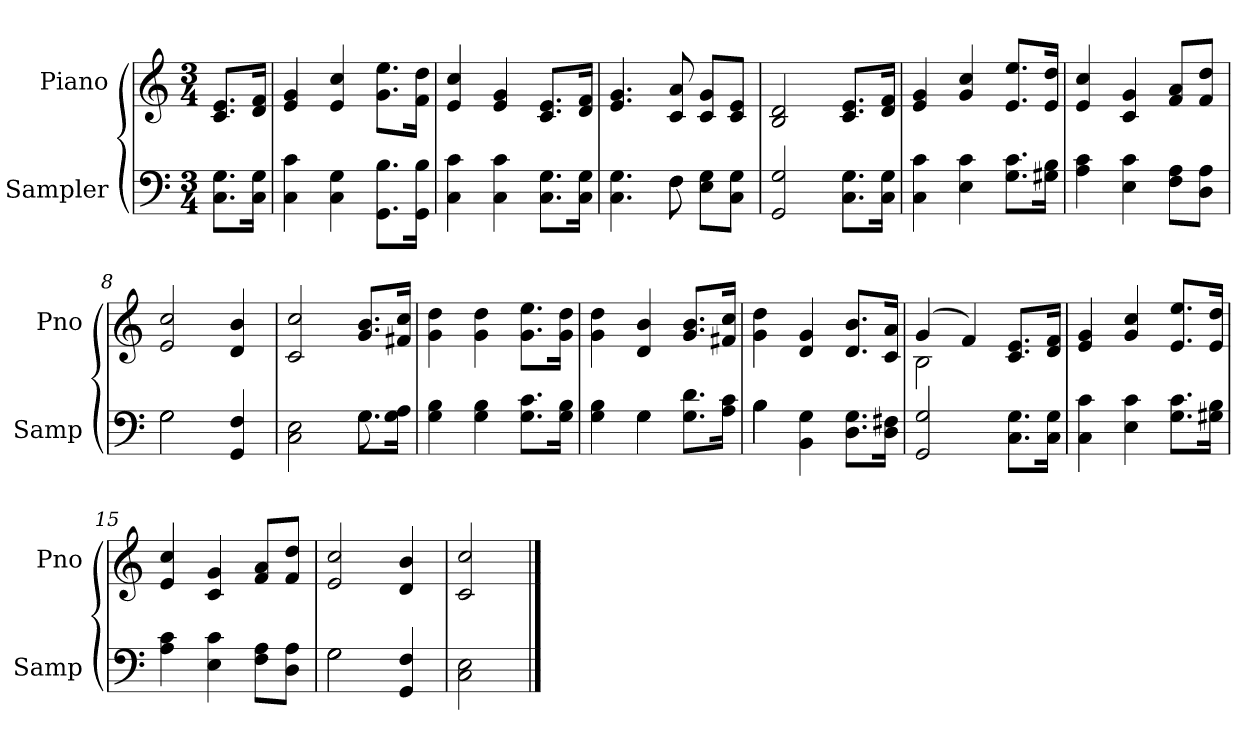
**kern	**kern
*part2	*part1
*staff2	*staff1
*I"Sampler	*I"Piano
*I'Samp	*I'Pno
*clefF4	*clefG2
*M3/4	*M3/4
=1	=1
8.C\ 8.G\L	8.c/ 8.e/L
16C\ 16G\Jk	16d/ 16f/Jk
=2	=2
4C 4c	4e 4g
4C 4G	4e 4cc
8.GG\ 8.B\L	8.g\ 8.ee\L
16GG\ 16B\Jk	16f\ 16dd\Jk
=3	=3
4C 4c	4e 4cc
4C 4c	4e 4g
8.C\ 8.G\L	8.c/ 8.e/L
16C\ 16G\Jk	16d/ 16f/Jk
=4	=4
*^	*
4.C 4.G	4.ryy	4.e 4.g
8F\	8F	8c 8a
8E\ 8G\L	4ryy	8c/ 8g/L
8C\ 8G\J	.	8c/ 8e/J
*v	*v	*
=5	=5
2GG 2G	2B 2d
8.C\ 8.G\L	8.c/ 8.e/L
16C\ 16G\Jk	16d/ 16f/Jk
=6	=6
4C 4c	4e 4g
4E 4c	4g 4cc
8.G\ 8.c\L	8.e/ 8.ee/L
16G#X\ 16B\Jk	16e/ 16dd/Jk
=7	=7
4A 4c	4e 4cc
4E 4c	4c 4g
8F\ 8A\L	8f/ 8a/L
8D\ 8A\J	8f/ 8dd/J
=8	=8
*^	*
2G\	2G	2e 2cc
4GG 4F	4ryy	4d 4b
=9	=9	=9
2C 2E	2ryy	2c 2cc
8.G\L	8.G	8.g/ 8.b/L
16G\ 16A\Jk	16ryy	16f#X/ 16cc/Jk
*v	*v	*
=10	=10
4G 4B	4g 4dd
4G 4B	4g 4dd
8.G\ 8.c\L	8.g\ 8.ee\L
16G\ 16B\Jk	16g\ 16dd\Jk
=11	=11
*^	*
4G 4B	4ryy	4g 4dd
4G\	4G	4d 4b
8.G\ 8.d\L	4ryy	8.g/ 8.b/L
16A\ 16c\Jk	.	16f#X/ 16cc/Jk
=12	=12	=12
4B\	4B	4g 4dd
4BB 4G	2ryy	4d 4g
8.D\ 8.G\L	.	8.d/ 8.b/L
16D\ 16F#X\Jk	.	16c/ 16a/Jk
*v	*v	*
=13	=13
*	*^
2GG 2G	(4g/	2B
.	4f/)	.
8.C\ 8.G\L	8.c/ 8.e/L	4ryy
16C\ 16G\Jk	16d/ 16f/Jk	.
*	*v	*v
=14	=14
4C 4c	4e 4g
4E 4c	4g 4cc
8.G\ 8.c\L	8.e/ 8.ee/L
16G#X\ 16B\Jk	16e/ 16dd/Jk
=15	=15
4A 4c	4e 4cc
4E 4c	4c 4g
8F\ 8A\L	8f/ 8a/L
8D\ 8A\J	8f/ 8dd/J
=16	=16
*^	*
2G\	2G	2e 2cc
4GG 4F	4ryy	4d 4b
*v	*v	*
=17	=17
2C 2E	2c 2cc
==	==
*-	*-
